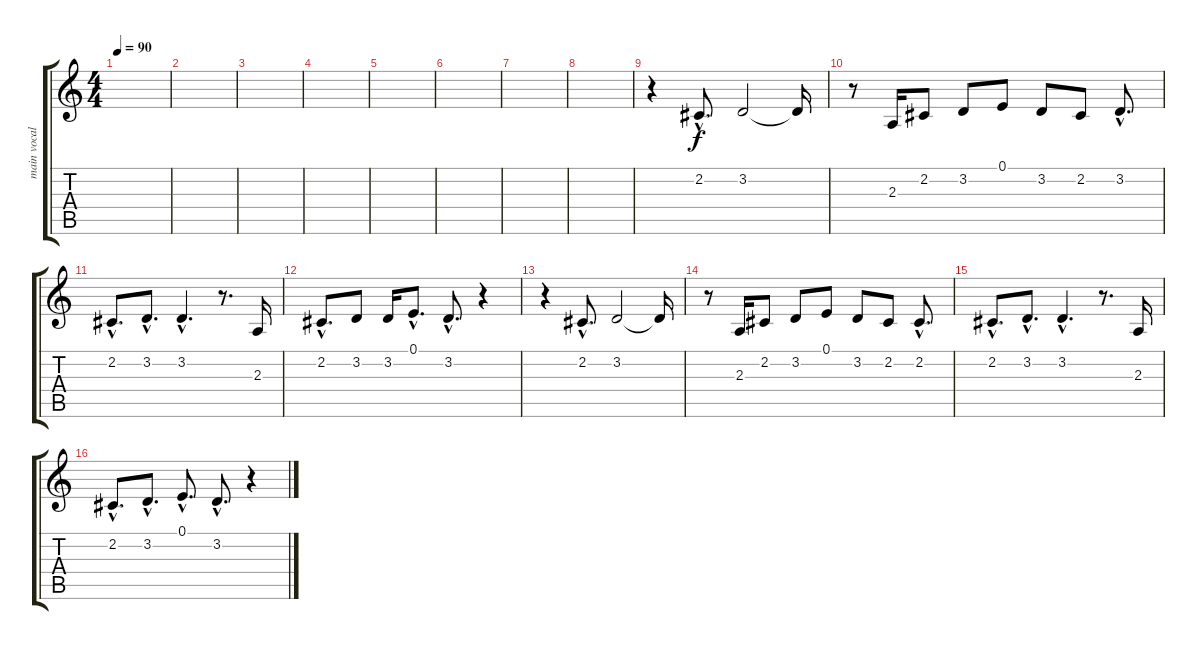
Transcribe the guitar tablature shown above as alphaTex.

\track ("main vocal - ryan" "main vocal") {instrument oboe}
\staff {score tabs}
\tuning (E4 B3 G3 D3 A2 D2) {hide}
\ts (4 4)
\tempo 90
\clef g2
\ks c
|
|
|
|
|
|
|
|
r.4 2.2{hac}.8{d} 3.2.2 3.2{t}.16 |
r.8 2.3.16 2.2.8 3.2.8 0.1.8 3.2.8 2.2.8 3.2{hac}.8{d} |
2.2{hac}.8{d} 3.2{hac}.8{d} 3.2{hac}.4{d} r.8{d} 2.3.16 |
2.2{hac}.8{d} 3.2.8 3.2.16 0.1{hac}.8{d} 3.2{hac}.8{d} r.4 |
r.4 2.2{hac}.8{d} 3.2.2 3.2{t}.16 |
r.8 2.3.16 2.2.8 3.2.8 0.1.8 3.2.8 2.2.8 2.2{hac}.8{d} |
2.2{hac}.8{d} 3.2{hac}.8{d} 3.2{hac}.4{d} r.8{d} 2.3.16 |
2.2{hac}.8{d} 3.2{hac}.8{d} 0.1{hac}.8{d} 3.2{hac}.8{d} r.4
